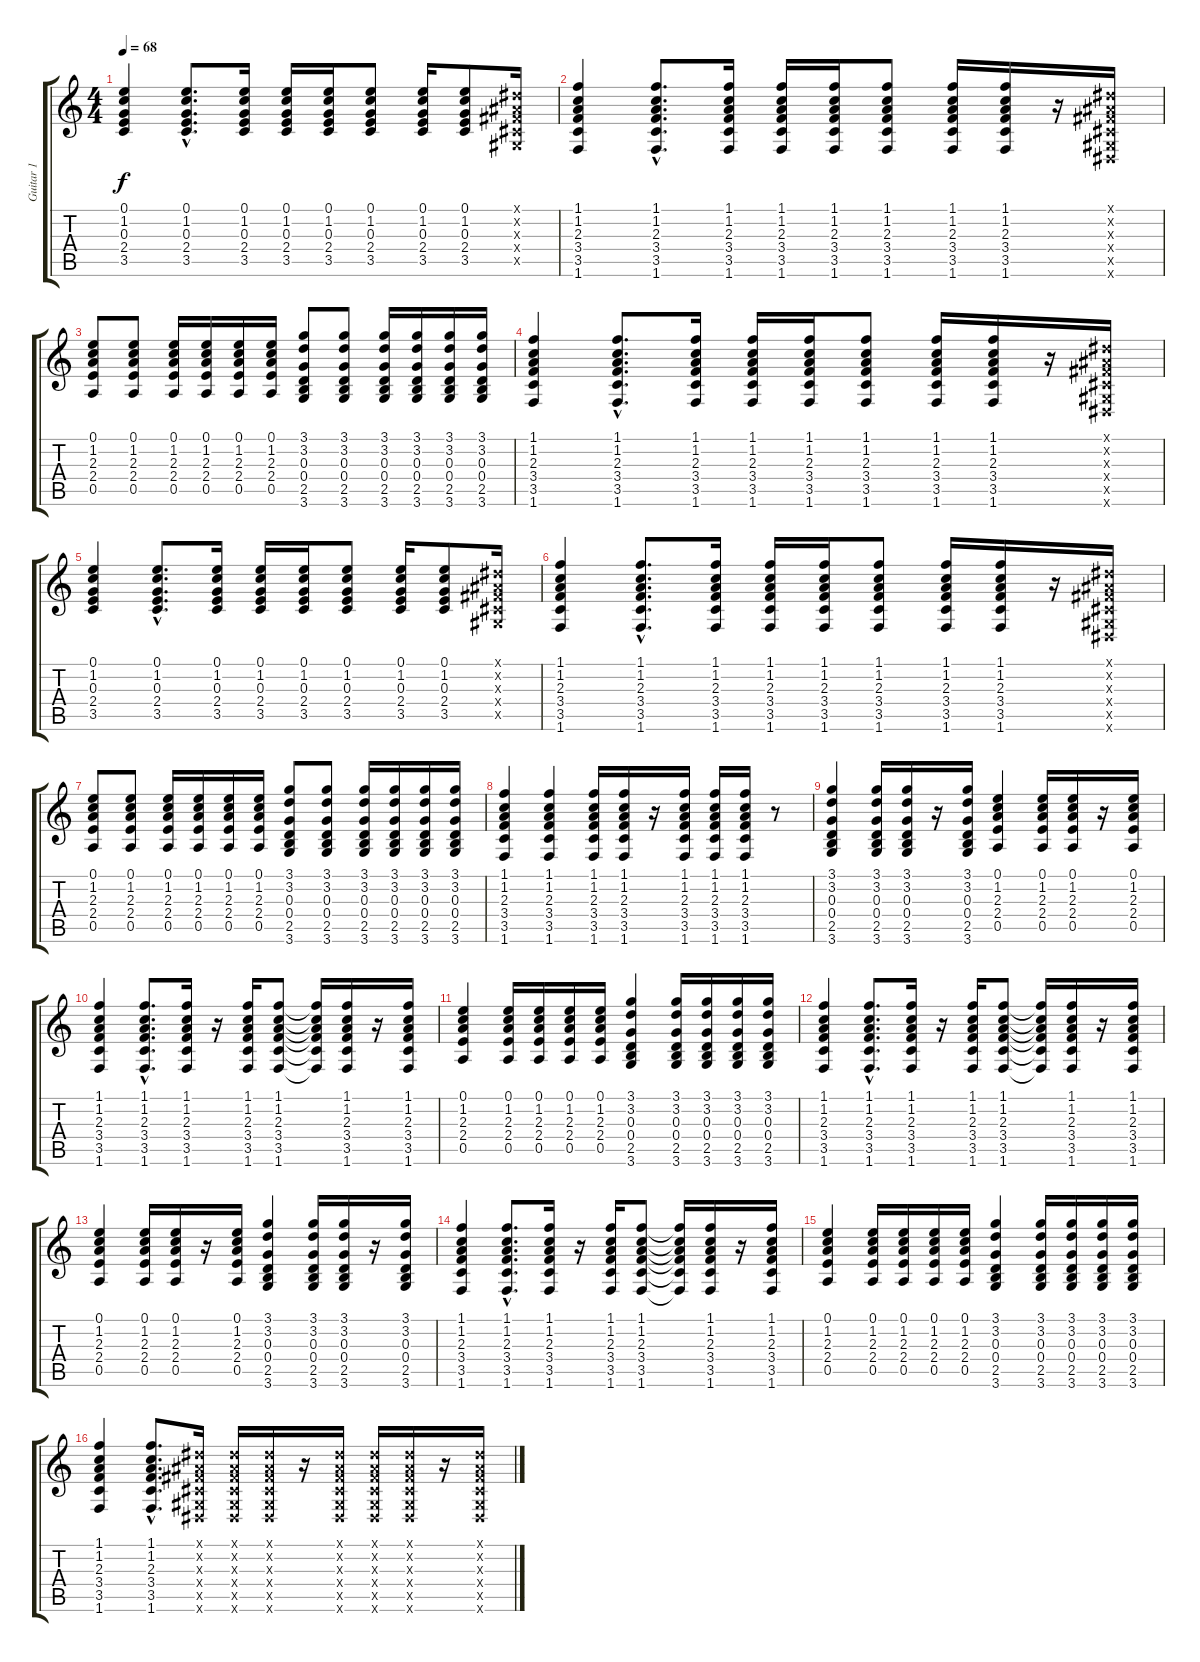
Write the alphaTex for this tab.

\track ("Guitar 1" "Guitar 1") {instrument acousticguitarsteel}
\staff {score tabs}
\tuning (E4 B3 G3 D3 A2 E2) {hide}
\ts (4 4)
\tempo 68
\clef g2
\ks c
(0.1 1.2 0.3 2.4 3.5).4{dy f} (0.1{hac} 1.2{hac} 0.3{hac} 2.4{hac} 3.5{hac}).8{d} (0.1 1.2 0.3 2.4 3.5).16 (0.1 1.2 0.3 2.4 3.5).16 (0.1 1.2 0.3 2.4 3.5).16 (0.1 1.2 0.3 2.4 3.5).8 (0.1 1.2 0.3 2.4 3.5).16 (0.1 1.2 0.3 2.4 3.5).8 (-1.1{x} -1.2{x} -1.3{x} -1.4{x} -1.5{x}).16 |
(1.1 1.2 2.3 3.4 3.5 1.6).4 (1.1{hac} 1.2{hac} 2.3{hac} 3.4{hac} 3.5{hac} 1.6{hac}).8{d} (1.1 1.2 2.3 3.4 3.5 1.6).16 (1.1 1.2 2.3 3.4 3.5 1.6).16 (1.1 1.2 2.3 3.4 3.5 1.6).16 (1.1 1.2 2.3 3.4 3.5 1.6).8 (1.1 1.2 2.3 3.4 3.5 1.6).16 (1.1 1.2 2.3 3.4 3.5 1.6).16 r.16 (-1.1{x} -1.2{x} -1.3{x} -1.4{x} -1.5{x} -1.6{x}).16 |
(0.1 1.2 2.3 2.4 0.5).8 (0.1 1.2 2.3 2.4 0.5).8 (0.1 1.2 2.3 2.4 0.5).16 (0.1 1.2 2.3 2.4 0.5).16 (0.1 1.2 2.3 2.4 0.5).16 (0.1 1.2 2.3 2.4 0.5).16 (3.1 3.2 0.3 0.4 2.5 3.6).8 (3.1 3.2 0.3 0.4 2.5 3.6).8 (3.1 3.2 0.3 0.4 2.5 3.6).16 (3.1 3.2 0.3 0.4 2.5 3.6).16 (3.1 3.2 0.3 0.4 2.5 3.6).16 (3.1 3.2 0.3 0.4 2.5 3.6).16 |
(1.1 1.2 2.3 3.4 3.5 1.6).4 (1.1{hac} 1.2{hac} 2.3{hac} 3.4{hac} 3.5{hac} 1.6{hac}).8{d} (1.1 1.2 2.3 3.4 3.5 1.6).16 (1.1 1.2 2.3 3.4 3.5 1.6).16 (1.1 1.2 2.3 3.4 3.5 1.6).16 (1.1 1.2 2.3 3.4 3.5 1.6).8 (1.1 1.2 2.3 3.4 3.5 1.6).16 (1.1 1.2 2.3 3.4 3.5 1.6).16 r.16 (-1.1{x} -1.2{x} -1.3{x} -1.4{x} -1.5{x} -1.6{x}).16 |
(0.1 1.2 0.3 2.4 3.5).4 (0.1{hac} 1.2{hac} 0.3{hac} 2.4{hac} 3.5{hac}).8{d} (0.1 1.2 0.3 2.4 3.5).16 (0.1 1.2 0.3 2.4 3.5).16 (0.1 1.2 0.3 2.4 3.5).16 (0.1 1.2 0.3 2.4 3.5).8 (0.1 1.2 0.3 2.4 3.5).16 (0.1 1.2 0.3 2.4 3.5).8 (-1.1{x} -1.2{x} -1.3{x} -1.4{x} -1.5{x}).16 |
(1.1 1.2 2.3 3.4 3.5 1.6).4 (1.1{hac} 1.2{hac} 2.3{hac} 3.4{hac} 3.5{hac} 1.6{hac}).8{d} (1.1 1.2 2.3 3.4 3.5 1.6).16 (1.1 1.2 2.3 3.4 3.5 1.6).16 (1.1 1.2 2.3 3.4 3.5 1.6).16 (1.1 1.2 2.3 3.4 3.5 1.6).8 (1.1 1.2 2.3 3.4 3.5 1.6).16 (1.1 1.2 2.3 3.4 3.5 1.6).16 r.16 (-1.1{x} -1.2{x} -1.3{x} -1.4{x} -1.5{x} -1.6{x}).16 |
(0.1 1.2 2.3 2.4 0.5).8 (0.1 1.2 2.3 2.4 0.5).8 (0.1 1.2 2.3 2.4 0.5).16 (0.1 1.2 2.3 2.4 0.5).16 (0.1 1.2 2.3 2.4 0.5).16 (0.1 1.2 2.3 2.4 0.5).16 (3.1 3.2 0.3 0.4 2.5 3.6).8 (3.1 3.2 0.3 0.4 2.5 3.6).8 (3.1 3.2 0.3 0.4 2.5 3.6).16 (3.1 3.2 0.3 0.4 2.5 3.6).16 (3.1 3.2 0.3 0.4 2.5 3.6).16 (3.1 3.2 0.3 0.4 2.5 3.6).16 |
(1.1 1.2 2.3 3.4 3.5 1.6).4 (1.1 1.2 2.3 3.4 3.5 1.6).4 (1.1 1.2 2.3 3.4 3.5 1.6).16 (1.1 1.2 2.3 3.4 3.5 1.6).16 r.16 (1.1 1.2 2.3 3.4 3.5 1.6).16 (1.1 1.2 2.3 3.4 3.5 1.6).16 (1.1 1.2 2.3 3.4 3.5 1.6).16 r.8 |
(3.1 3.2 0.3 0.4 2.5 3.6).4 (3.1 3.2 0.3 0.4 2.5 3.6).16 (3.1 3.2 0.3 0.4 2.5 3.6).16 r.16 (3.1 3.2 0.3 0.4 2.5 3.6).16 (0.1 1.2 2.3 2.4 0.5).4 (0.1 1.2 2.3 2.4 0.5).16 (0.1 1.2 2.3 2.4 0.5).16 r.16 (0.1 1.2 2.3 2.4 0.5).16 |
(1.1 1.2 2.3 3.4 3.5 1.6).4 (1.1{hac} 1.2{hac} 2.3{hac} 3.4{hac} 3.5{hac} 1.6{hac}).8{d} (1.1 1.2 2.3 3.4 3.5 1.6).16 r.16 (1.1 1.2 2.3 3.4 3.5 1.6).16 (1.1 1.2 2.3 3.4 3.5 1.6).8 (1.1{t} 1.2{t} 2.3{t} 3.4{t} 3.5{t} 1.6{t}).16 (1.1 1.2 2.3 3.4 3.5 1.6).16 r.16 (1.1 1.2 2.3 3.4 3.5 1.6).16 |
(0.1 1.2 2.3 2.4 0.5).4 (0.1 1.2 2.3 2.4 0.5).16 (0.1 1.2 2.3 2.4 0.5).16 (0.1 1.2 2.3 2.4 0.5).16 (0.1 1.2 2.3 2.4 0.5).16 (3.1 3.2 0.3 0.4 2.5 3.6).4 (3.1 3.2 0.3 0.4 2.5 3.6).16 (3.1 3.2 0.3 0.4 2.5 3.6).16 (3.1 3.2 0.3 0.4 2.5 3.6).16 (3.1 3.2 0.3 0.4 2.5 3.6).16 |
(1.1 1.2 2.3 3.4 3.5 1.6).4 (1.1{hac} 1.2{hac} 2.3{hac} 3.4{hac} 3.5{hac} 1.6{hac}).8{d} (1.1 1.2 2.3 3.4 3.5 1.6).16 r.16 (1.1 1.2 2.3 3.4 3.5 1.6).16 (1.1 1.2 2.3 3.4 3.5 1.6).8 (1.1{t} 1.2{t} 2.3{t} 3.4{t} 3.5{t} 1.6{t}).16 (1.1 1.2 2.3 3.4 3.5 1.6).16 r.16 (1.1 1.2 2.3 3.4 3.5 1.6).16 |
(0.1 1.2 2.3 2.4 0.5).4 (0.1 1.2 2.3 2.4 0.5).16 (0.1 1.2 2.3 2.4 0.5).16 r.16 (0.1 1.2 2.3 2.4 0.5).16 (3.1 3.2 0.3 0.4 2.5 3.6).4 (3.1 3.2 0.3 0.4 2.5 3.6).16 (3.1 3.2 0.3 0.4 2.5 3.6).16 r.16 (3.1 3.2 0.3 0.4 2.5 3.6).16 |
(1.1 1.2 2.3 3.4 3.5 1.6).4 (1.1{hac} 1.2{hac} 2.3{hac} 3.4{hac} 3.5{hac} 1.6{hac}).8{d} (1.1 1.2 2.3 3.4 3.5 1.6).16 r.16 (1.1 1.2 2.3 3.4 3.5 1.6).16 (1.1 1.2 2.3 3.4 3.5 1.6).8 (1.1{t} 1.2{t} 2.3{t} 3.4{t} 3.5{t} 1.6{t}).16 (1.1 1.2 2.3 3.4 3.5 1.6).16 r.16 (1.1 1.2 2.3 3.4 3.5 1.6).16 |
(0.1 1.2 2.3 2.4 0.5).4 (0.1 1.2 2.3 2.4 0.5).16 (0.1 1.2 2.3 2.4 0.5).16 (0.1 1.2 2.3 2.4 0.5).16 (0.1 1.2 2.3 2.4 0.5).16 (3.1 3.2 0.3 0.4 2.5 3.6).4 (3.1 3.2 0.3 0.4 2.5 3.6).16 (3.1 3.2 0.3 0.4 2.5 3.6).16 (3.1 3.2 0.3 0.4 2.5 3.6).16 (3.1 3.2 0.3 0.4 2.5 3.6).16 |
(1.1 1.2 2.3 3.4 3.5 1.6).4 (1.1{hac} 1.2{hac} 2.3{hac} 3.4{hac} 3.5{hac} 1.6{hac}).8{d} (-1.1{x} -1.2{x} -1.3{x} -1.4{x} -1.5{x} -1.6{x}).16 (-1.1{x} -1.2{x} -1.3{x} -1.4{x} -1.5{x} -1.6{x}).16 (-1.1{x} -1.2{x} -1.3{x} -1.4{x} -1.5{x} -1.6{x}).16 r.16 (-1.1{x} -1.2{x} -1.3{x} -1.4{x} -1.5{x} -1.6{x}).16 (-1.1{x} -1.2{x} -1.3{x} -1.4{x} -1.5{x} -1.6{x}).16 (-1.1{x} -1.2{x} -1.3{x} -1.4{x} -1.5{x} -1.6{x}).16 r.16 (-1.1{x} -1.2{x} -1.3{x} -1.4{x} -1.5{x} -1.6{x}).16
